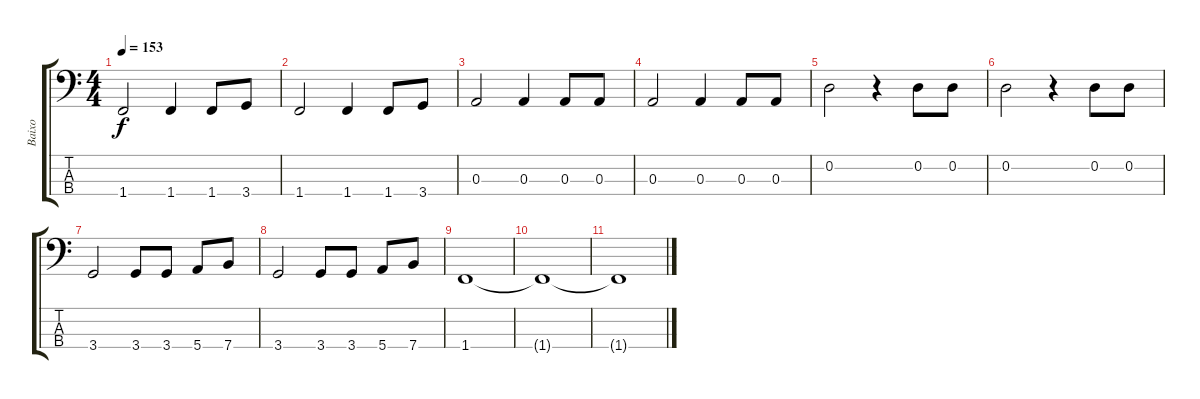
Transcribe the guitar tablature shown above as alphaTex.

\track ("Baixo" "Baixo") {instrument electricbassfinger}
\staff {score tabs}
\tuning (G2 D2 A1 E1) {hide}
\ts (4 4)
\tempo 153
\clef f4
\ks c
1.4.2{dy f} 1.4.4 1.4.8 3.4.8 |
1.4.2 1.4.4 1.4.8 3.4.8 |
0.3.2 0.3.4 0.3.8 0.3.8 |
0.3.2 0.3.4 0.3.8 0.3.8 |
0.2.2 r.4 0.2.8 0.2.8 |
0.2.2 r.4 0.2.8 0.2.8 |
3.4.2 3.4.8 3.4.8 5.4.8 7.4.8 |
3.4.2 3.4.8 3.4.8 5.4.8 7.4.8 |
1.4.1 |
1.4{t}.1 |
1.4{t}.1
